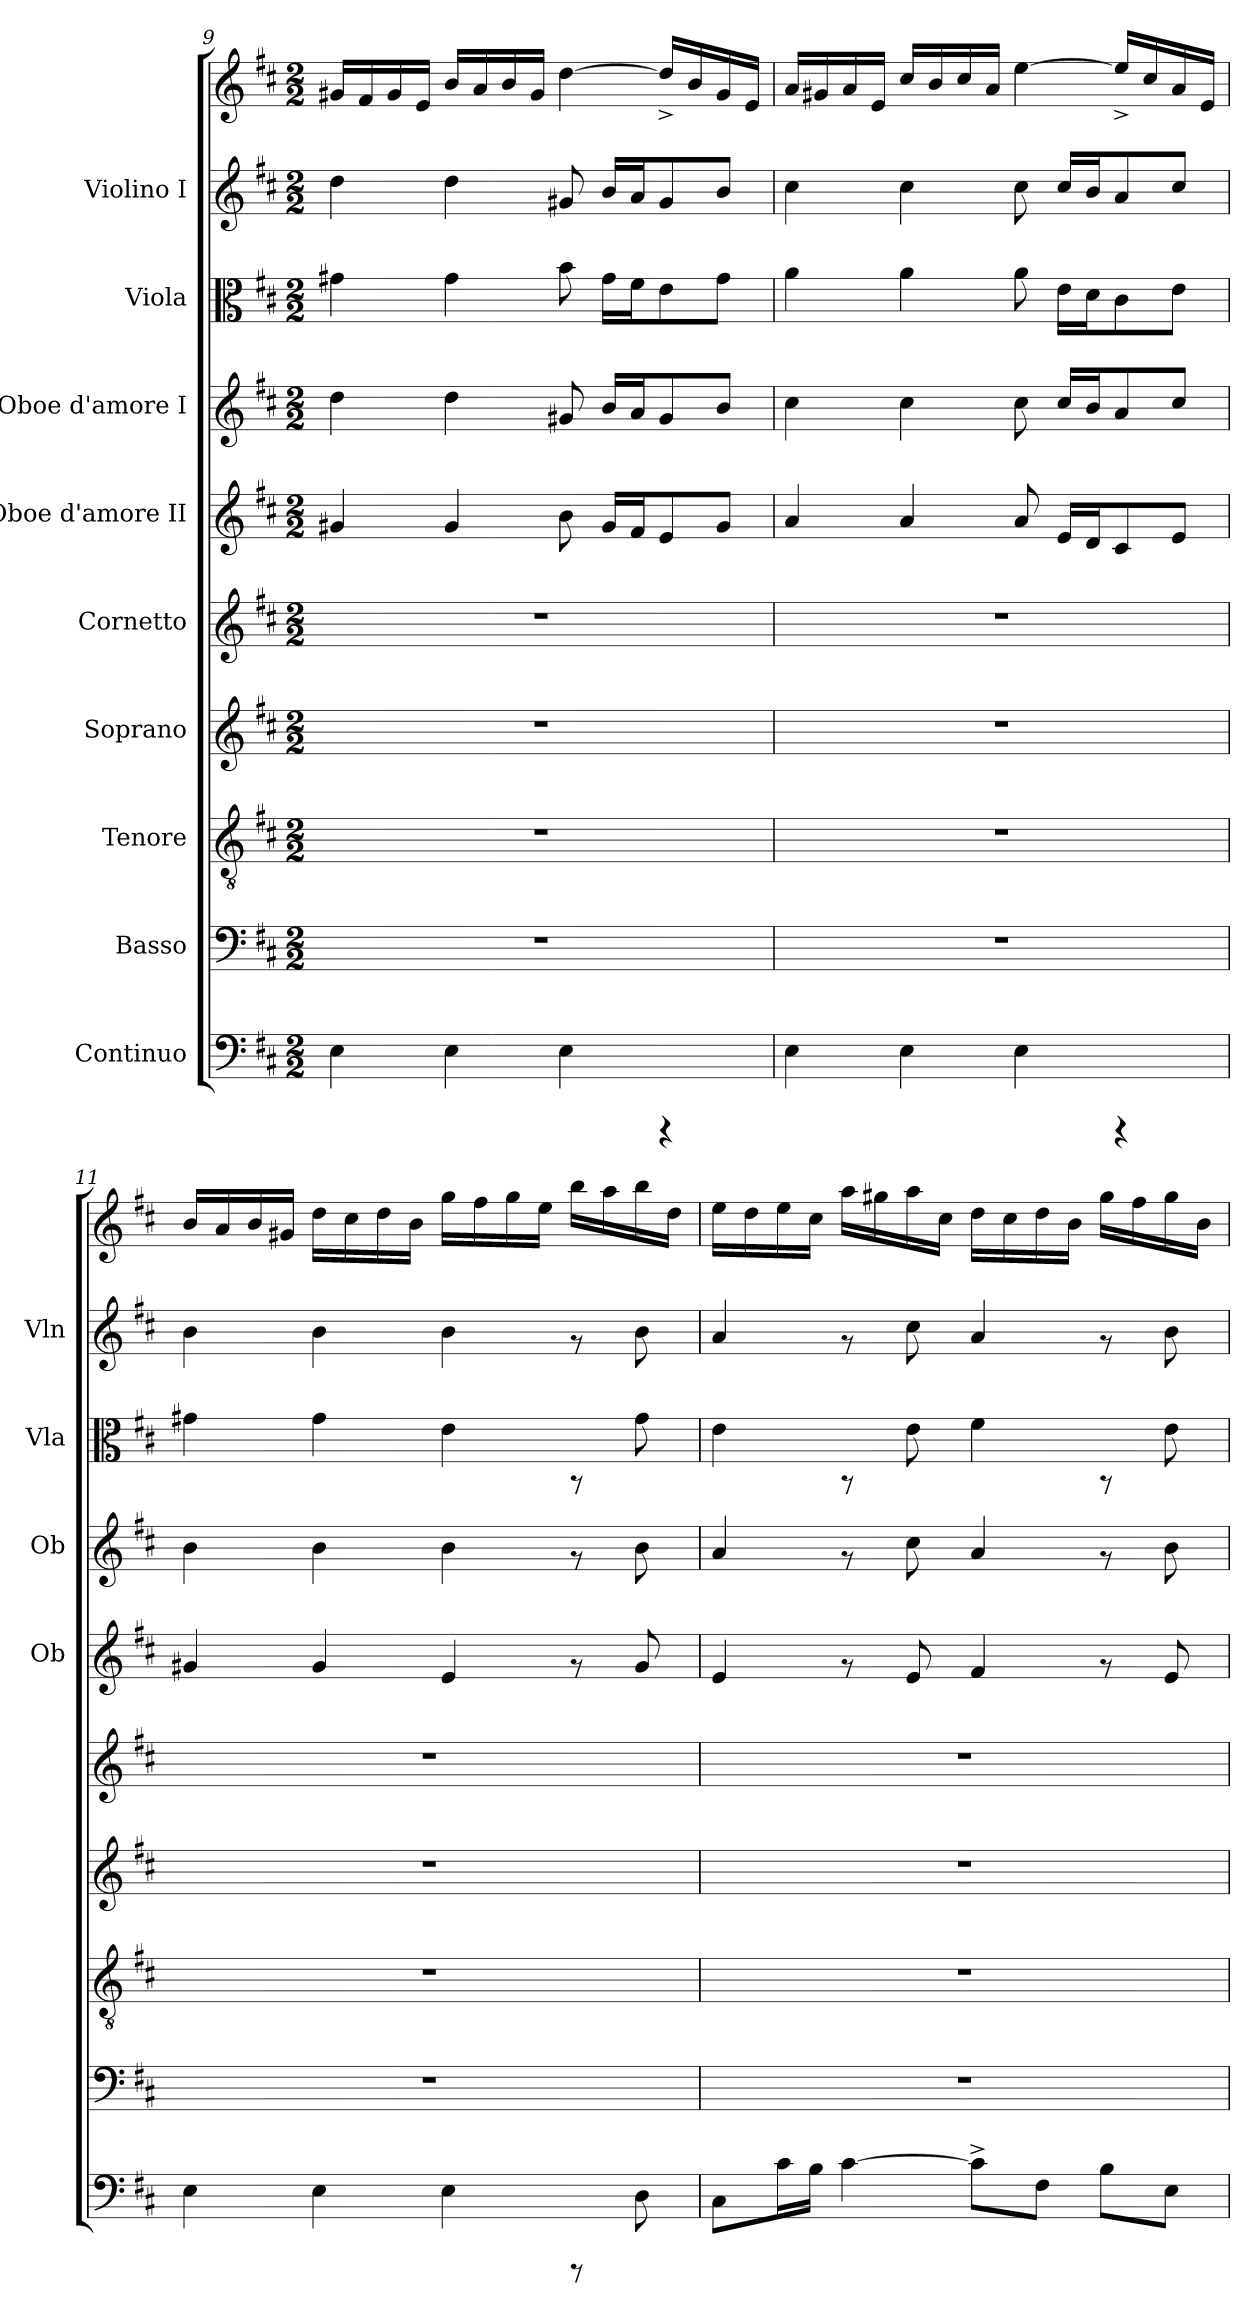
**kern	**kern	**kern	**kern	**kern	**kern	**kern	**kern	**kern	**kern
*part9	*part8	*part7	*part6	*part5	*part4	*part3	*part2	*part1	*part1
*staff10	*staff9	*staff8	*staff7	*staff6	*staff5	*staff4	*staff3	*staff2	*staff1
*I"Continuo	*I"Basso	*I"Tenore	*I"Soprano	*I"Cornetto	*I"Oboe d'amore II	*I"Oboe d'amore I	*I"Viola	*I"Violino I	*
*	*	*	*	*	*I'Ob	*I'Ob	*I'Vla	*I'Vln	*
!!LO:PB:g=z
*clefF4	*clefF4	*clefGv2	*clefG2	*clefG2	*clefG2	*clefG2	*clefC3	*clefG2	*clefG2
*k[f#c#]	*k[f#c#]	*k[f#c#]	*k[f#c#]	*k[f#c#]	*k[f#c#]	*k[f#c#]	*k[f#c#]	*k[f#c#]	*k[f#c#]
*D:	*D:	*D:	*D:	*D:	*D:	*D:	*D:	*D:	*D:
*M2/2	*M2/2	*M2/2	*M2/2	*M2/2	*M2/2	*M2/2	*M2/2	*M2/2	*M2/2
=9	=9	=9	=9	=9	=9	=9	=9	=9	=9
4E\	1r	1r	1r	1r	4g#X/	4dd\	4g#X\	4dd\	16g#X/L
.	.	.	.	.	.	.	.	.	16f#/
.	.	.	.	.	.	.	.	.	16g#/
.	.	.	.	.	.	.	.	.	16e/J
4E\	.	.	.	.	4g#/	4dd\	4g#\	4dd\	16b/L
.	.	.	.	.	.	.	.	.	16a/
.	.	.	.	.	.	.	.	.	16b/
.	.	.	.	.	.	.	.	.	16g#/J
4E\	.	.	.	.	8b\	8g#X/	8b\	8g#X/	[>4dd\
.	.	.	.	.	16g#/L	16b/L	16g#\L	16b/L	.
.	.	.	.	.	16f#/	16a/	16f#\	16a/	.
4rCCC	.	.	.	.	8e/	8g#/	8e\	8g#/	16dd^</L]
.	.	.	.	.	.	.	.	.	16b/
.	.	.	.	.	8g#/J	8b/J	8g#\J	8b/J	16g#/
.	.	.	.	.	.	.	.	.	16e/J
=10	=10	=10	=10	=10	=10	=10	=10	=10	=10
4E\	1r	1r	1r	1r	4a/	4cc#\	4a\	4cc#\	16a/L
.	.	.	.	.	.	.	.	.	16g#X/
.	.	.	.	.	.	.	.	.	16a/
.	.	.	.	.	.	.	.	.	16e/J
4E\	.	.	.	.	4a/	4cc#\	4a\	4cc#\	16cc#/L
.	.	.	.	.	.	.	.	.	16b/
.	.	.	.	.	.	.	.	.	16cc#/
.	.	.	.	.	.	.	.	.	16a/J
4E\	.	.	.	.	8a/	8cc#\	8a\	8cc#\	[>4ee\
.	.	.	.	.	16e/L	16cc#/L	16e\L	16cc#/L	.
.	.	.	.	.	16d/	16b/	16d\	16b/	.
4rCCC	.	.	.	.	8c#/	8a/	8c#\	8a/	16ee^</L]
.	.	.	.	.	.	.	.	.	16cc#/
.	.	.	.	.	8e/J	8cc#/J	8e\J	8cc#/J	16a/
.	.	.	.	.	.	.	.	.	16e/J
=11	=11	=11	=11	=11	=11	=11	=11	=11	=11
4E\	1r	1r	1r	1r	4g#X/	4b\	4g#X\	4b\	16b/L
.	.	.	.	.	.	.	.	.	16a/
.	.	.	.	.	.	.	.	.	16b/
.	.	.	.	.	.	.	.	.	16g#X/J
4E\	.	.	.	.	4g#/	4b\	4g#\	4b\	16dd\L
.	.	.	.	.	.	.	.	.	16cc#\
.	.	.	.	.	.	.	.	.	16dd\
.	.	.	.	.	.	.	.	.	16b\J
4E\	.	.	.	.	4e/	4b\	4e\	4b\	16gg\L
.	.	.	.	.	.	.	.	.	16ff#\
.	.	.	.	.	.	.	.	.	16gg\
.	.	.	.	.	.	.	.	.	16ee\J
8rCCC	.	.	.	.	8rf	8rf	8rAA	8rf	16bb\L
.	.	.	.	.	.	.	.	.	16aa\
8D\	.	.	.	.	8g#/	8b\	8g#\	8b\	16bb\
.	.	.	.	.	.	.	.	.	16dd\J
!!LO:LB:g=z
=12	=12	=12	=12	=12	=12	=12	=12	=12	=12
8C#\L	1r	1r	1r	1r	4e/	4a/	4e\	4a/	16ee\L
.	.	.	.	.	.	.	.	.	16dd\
16c#\	.	.	.	.	.	.	.	.	16ee\
16B\J	.	.	.	.	.	.	.	.	16cc#\J
[>4c#\	.	.	.	.	8rf	8rf	8rAA	8rf	16aa\L
.	.	.	.	.	.	.	.	.	16gg#X\
.	.	.	.	.	8e/	8cc#\	8e\	8cc#\	16aa\
.	.	.	.	.	.	.	.	.	16cc#\J
8c#^>\L]	.	.	.	.	4f#/	4a/	4f#\	4a/	16dd\L
.	.	.	.	.	.	.	.	.	16cc#\
8F#\J	.	.	.	.	.	.	.	.	16dd\
.	.	.	.	.	.	.	.	.	16b\J
8B\L	.	.	.	.	8rf	8rf	8rAA	8rf	16gg#\L
.	.	.	.	.	.	.	.	.	16ff#\
8E\J	.	.	.	.	8e/	8b\	8e\	8b\	16gg#\
.	.	.	.	.	.	.	.	.	16b\J
=	=	=	=	=	=	=	=	=	=
*-	*-	*-	*-	*-	*-	*-	*-	*-	*-
